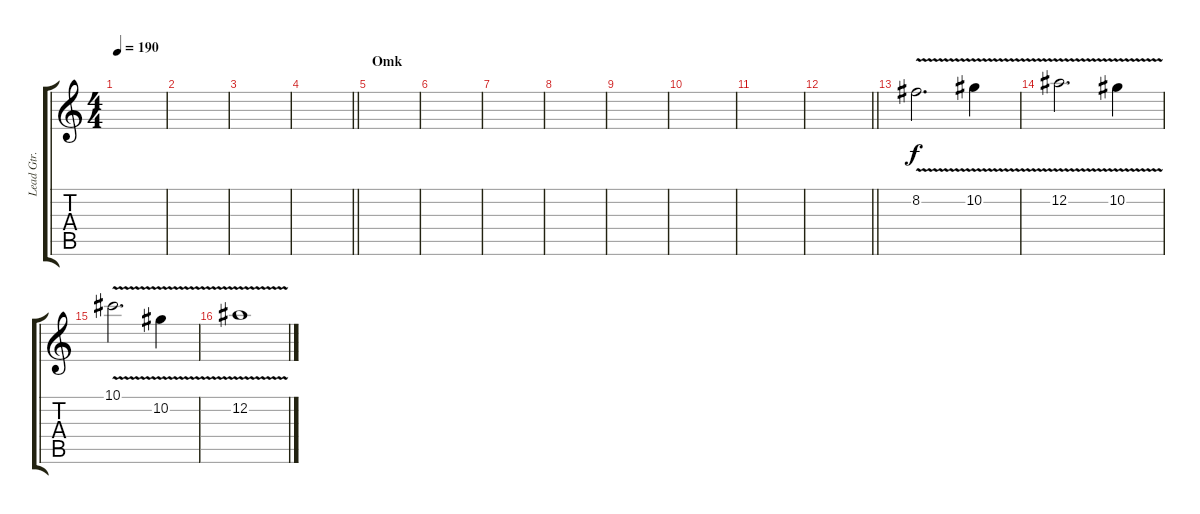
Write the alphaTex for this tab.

\track ("Lead Gtr." "Lead Gtr.") {instrument distortionguitar}
\staff {score tabs}
\tuning (Eb4 Bb3 Gb3 Db3 Ab2 Eb2) {hide}
\ts (4 4)
\tempo 190
\clef g2
\ks c
|
|
|
\barLineRight lightlight
|
\section ("" "Omk")
|
|
|
|
|
|
|
\barLineRight lightlight
|
8.2{v}.2{d} 10.2{v}.4 |
12.2{v}.2{d} 10.2{v}.4 |
10.1{v}.2{d} 10.2{v}.4 |
12.2{v}.1
